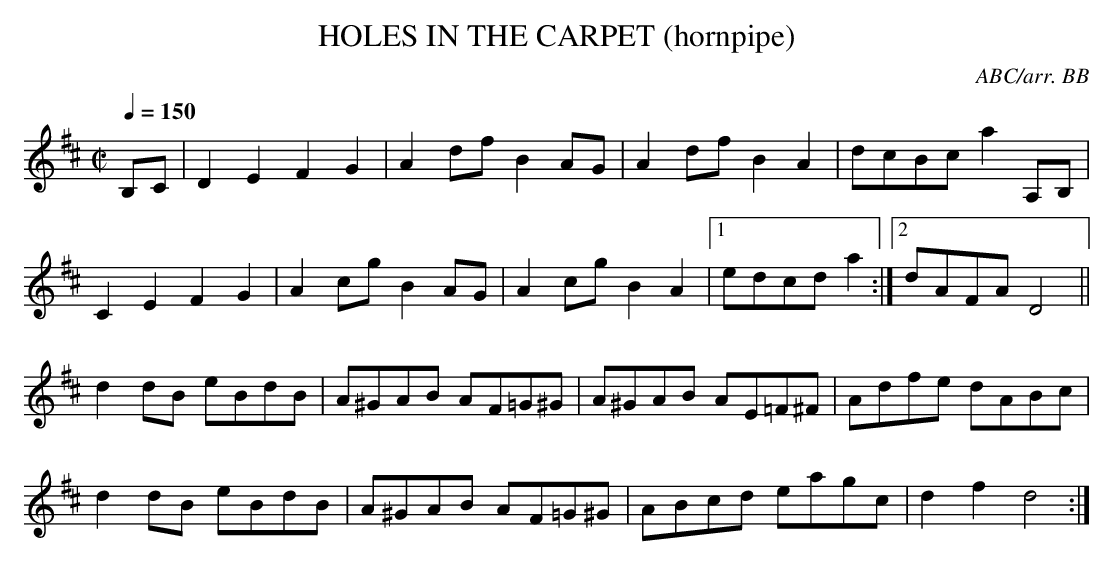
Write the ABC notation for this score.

X:1
T:HOLES IN THE CARPET (hornpipe)
C:ABC/arr. BB
Y:"burlesque reel"
sound like, I decided to make this a hornpipe instead.
Q:1/4=150
M:C|
L:1/8
K:D % source key = F
B,C|D2E2 F2G2|A2df B2AG|A2df B2A2|dcBc a2A,B,|
C2E2 F2G2|A2cg B2AG|A2cg B2A2 |1 edcd a2 :|2 dAFA D4 ||
d2dB eBdB|A^GAB AF=G^G|A^GAB AE=F^F|Adfe dABc|
d2dB eBdB|A^GAB AF=G^G|ABcd eagc|d2f2d4 :|
